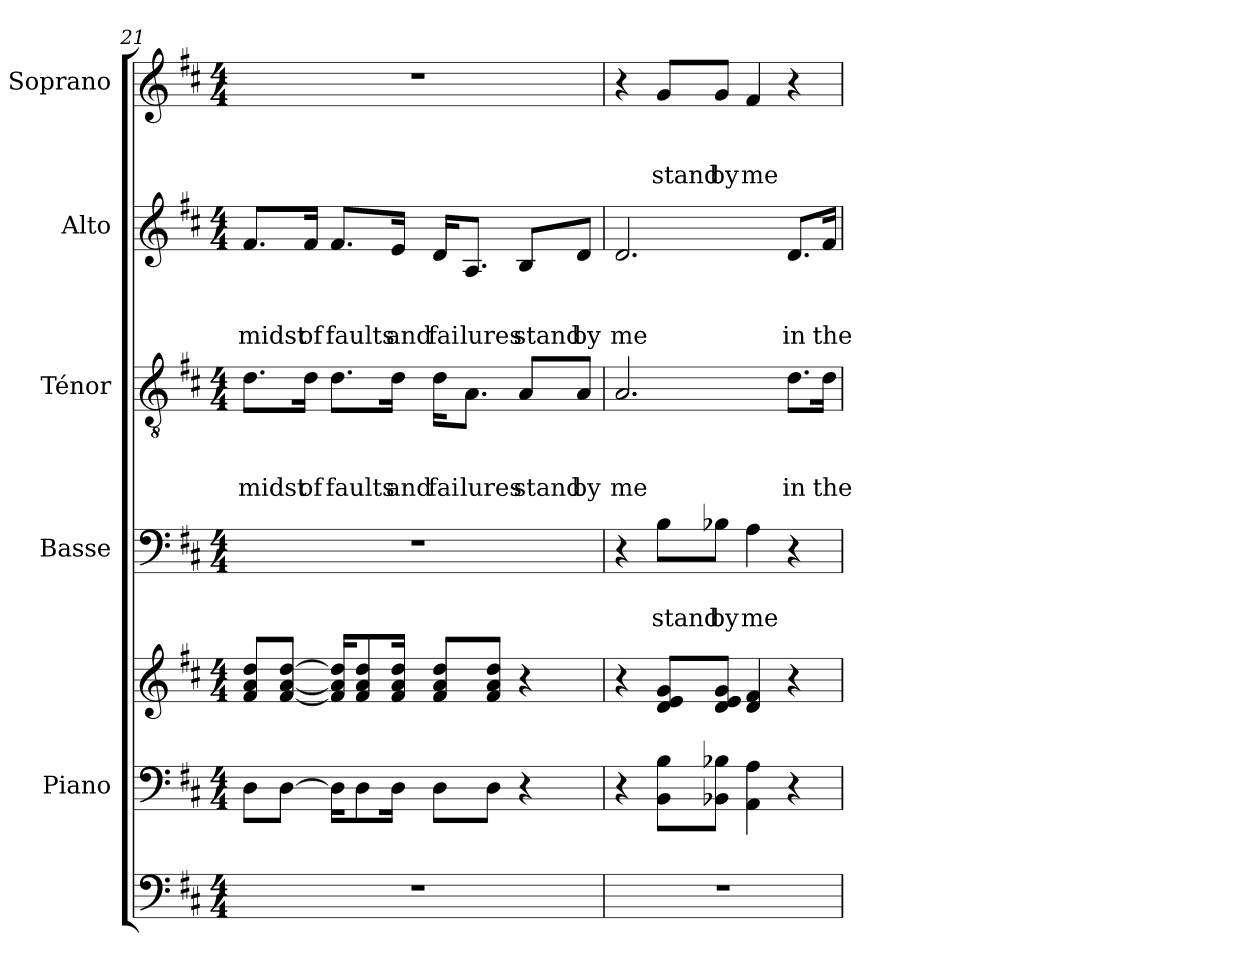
**kern	**kern	**kern	**kern	**text	**text	**kern	**text	**text	**text	**kern	**text	**text	**text	**kern	**text	**text	**text
*part6	*part5	*part5	*part4	*part4	*part4	*part3	*part3	*part3	*part3	*part2	*part2	*part2	*part2	*part1	*part1	*part1	*part1
*staff7	*staff6	*staff5	*staff4	*staff4	*staff4	*staff3	*staff3	*staff3	*staff3	*staff2	*staff2	*staff2	*staff2	*staff1	*staff1	*staff1	*staff1
*	*I"Piano	*	*I"Basse	*	*	*I"Ténor	*	*	*	*I"Alto	*	*	*	*I"Soprano	*	*	*
*	*I'Pno	*	*I'Ba.	*	*	*I'T	*	*	*	*I'A	*	*	*	*I'S	*	*	*
!!LO:PB:g=z
*clefF4	*clefF4	*clefG2	*clefF4	*	*	*clefGv2	*	*	*	*clefG2	*	*	*	*clefG2	*	*	*
*k[f#c#]	*k[f#c#]	*k[f#c#]	*k[f#c#]	*	*	*k[f#c#]	*	*	*	*k[f#c#]	*	*	*	*k[f#c#]	*	*	*
*D:	*D:	*D:	*D:	*	*	*D:	*	*	*	*D:	*	*	*	*D:	*	*	*
*M4/4	*M4/4	*M4/4	*M4/4	*	*	*M4/4	*	*	*	*M4/4	*	*	*	*M4/4	*	*	*
=21	=21	=21	=21	=21	=21	=21	=21	=21	=21	=21	=21	=21	=21	=21	=21	=21	=21
!	!	!	!	!	!	!	!	!	!LO:LY:b	!	!	!	!	!	!	!	!
!	!	!	!	!	!	!	!	!	!	!	!	!	!LO:LY:b	!	!	!	!
1r	8D\L	8f#/ 8a/ 8dd/L	1r	.	.	8.d\L	.	.	midst	8.f#/L	.	.	midst	1r	.	.	.
.	[8D\J	[8f#/ [8a/ [8dd/J	.	.	.	.	.	.	.	.	.	.	.	.	.	.	.
!	!	!	!	!	!	!	!	!	!LO:LY:b	!	!	!	!	!	!	!	!
!	!	!	!	!	!	!	!	!	!	!	!	!	!LO:LY:b	!	!	!	!
.	.	.	.	.	.	16d\Jk	.	.	of	16f#/Jk	.	.	of	.	.	.	.
!	!	!	!	!	!	!	!	!	!LO:LY:b	!	!	!	!	!	!	!	!
!	!	!	!	!	!	!	!	!	!	!	!	!	!LO:LY:b	!	!	!	!
.	16D\KL]	16f#/] 16a/] 16dd/]KL	.	.	.	8.d\L	.	.	faults	8.f#/L	.	.	faults	.	.	.	.
.	8D\	8f#/ 8a/ 8dd/	.	.	.	.	.	.	.	.	.	.	.	.	.	.	.
!	!	!	!	!	!	!	!	!	!LO:LY:b	!	!	!	!	!	!	!	!
!	!	!	!	!	!	!	!	!	!	!	!	!	!LO:LY:b	!	!	!	!
.	16D\Jk	16f#/ 16a/ 16dd/Jk	.	.	.	16d\Jk	.	.	and	16e/Jk	.	.	and	.	.	.	.
!	!	!	!	!	!	!	!	!	!LO:LY:b	!	!	!	!	!	!	!	!
!	!	!	!	!	!	!	!	!	!	!	!	!	!LO:LY:b	!	!	!	!
.	8D\L	8f#/ 8a/ 8dd/L	.	.	.	16d\KL	.	.	fai	16d/KL	.	.	fai	.	.	.	.
!	!	!	!	!	!	!	!	!	!LO:LY:b	!	!	!	!	!	!	!	!
!	!	!	!	!	!	!	!	!	!	!	!	!	!LO:LY:b	!	!	!	!
.	.	.	.	.	.	8.A\J	.	.	lures	8.A/J	.	.	lures	.	.	.	.
.	8D\J	8f#/ 8a/ 8dd/J	.	.	.	.	.	.	.	.	.	.	.	.	.	.	.
!	!	!	!	!	!	!	!	!	!LO:LY:b	!	!	!	!	!	!	!	!
!	!	!	!	!	!	!	!	!	!	!	!	!	!LO:LY:b	!	!	!	!
.	4r	4r	.	.	.	8A/L	.	.	stand	8B/L	.	.	stand	.	.	.	.
!	!	!	!	!	!	!	!	!	!LO:LY:b	!	!	!	!	!	!	!	!
!	!	!	!	!	!	!	!	!	!	!	!	!	!LO:LY:b	!	!	!	!
.	.	.	.	.	.	8A/J	.	.	by	8d/J	.	.	by	.	.	.	.
=22	=22	=22	=22	=22	=22	=22	=22	=22	=22	=22	=22	=22	=22	=22	=22	=22	=22
!	!	!	!	!	!	!	!	!	!LO:LY:b	!	!	!	!	!	!	!	!
!	!	!	!	!	!	!	!	!	!	!	!	!	!LO:LY:b	!	!	!	!
1r	4r	4r	4r	.	.	2.A/	.	.	me	2.d/	.	.	me	4r	.	.	.
!	!	!	!	!	!LO:LY:b	!	!	!	!	!	!	!	!	!	!	!	!
!	!	!	!	!	!	!	!	!	!	!	!	!	!	!	!	!	!LO:LY:b
.	8BB\ 8B\L	8d/ 8e/ 8g/L	8B\L	.	stand	.	.	.	.	.	.	.	.	8g/L	.	.	stand
!	!	!	!	!	!LO:LY:b	!	!	!	!	!	!	!	!	!	!	!	!
!	!	!	!	!	!	!	!	!	!	!	!	!	!	!	!	!	!LO:LY:b
.	8BB-X\ 8B-X\J	8d/ 8e/ 8g/J	8B-X\J	.	by	.	.	.	.	.	.	.	.	8g/J	.	.	by
!	!	!	!	!	!LO:LY:b	!	!	!	!	!	!	!	!	!	!	!	!
!	!	!	!	!	!	!	!	!	!	!	!	!	!	!	!	!	!LO:LY:b
.	4AA\ 4A\	4d/ 4f#/	4A\	.	me	.	.	.	.	.	.	.	.	4f#/	.	.	me
!	!	!	!	!	!	!	!	!	!LO:LY:b	!	!	!	!	!	!	!	!
!	!	!	!	!	!	!	!	!	!	!	!	!	!LO:LY:b	!	!	!	!
.	4r	4r	4r	.	.	8.d\L	.	.	in	8.d/L	.	.	in	4r	.	.	.
!	!	!	!	!	!	!	!	!	!LO:LY:b	!	!	!	!	!	!	!	!
!	!	!	!	!	!	!	!	!	!	!	!	!	!LO:LY:b	!	!	!	!
.	.	.	.	.	.	16d\Jk	.	.	the	16f#/Jk	.	.	the	.	.	.	.
=	=	=	=	=	=	=	=	=	=	=	=	=	=	=	=	=	=
*-	*-	*-	*-	*-	*-	*-	*-	*-	*-	*-	*-	*-	*-	*-	*-	*-	*-
